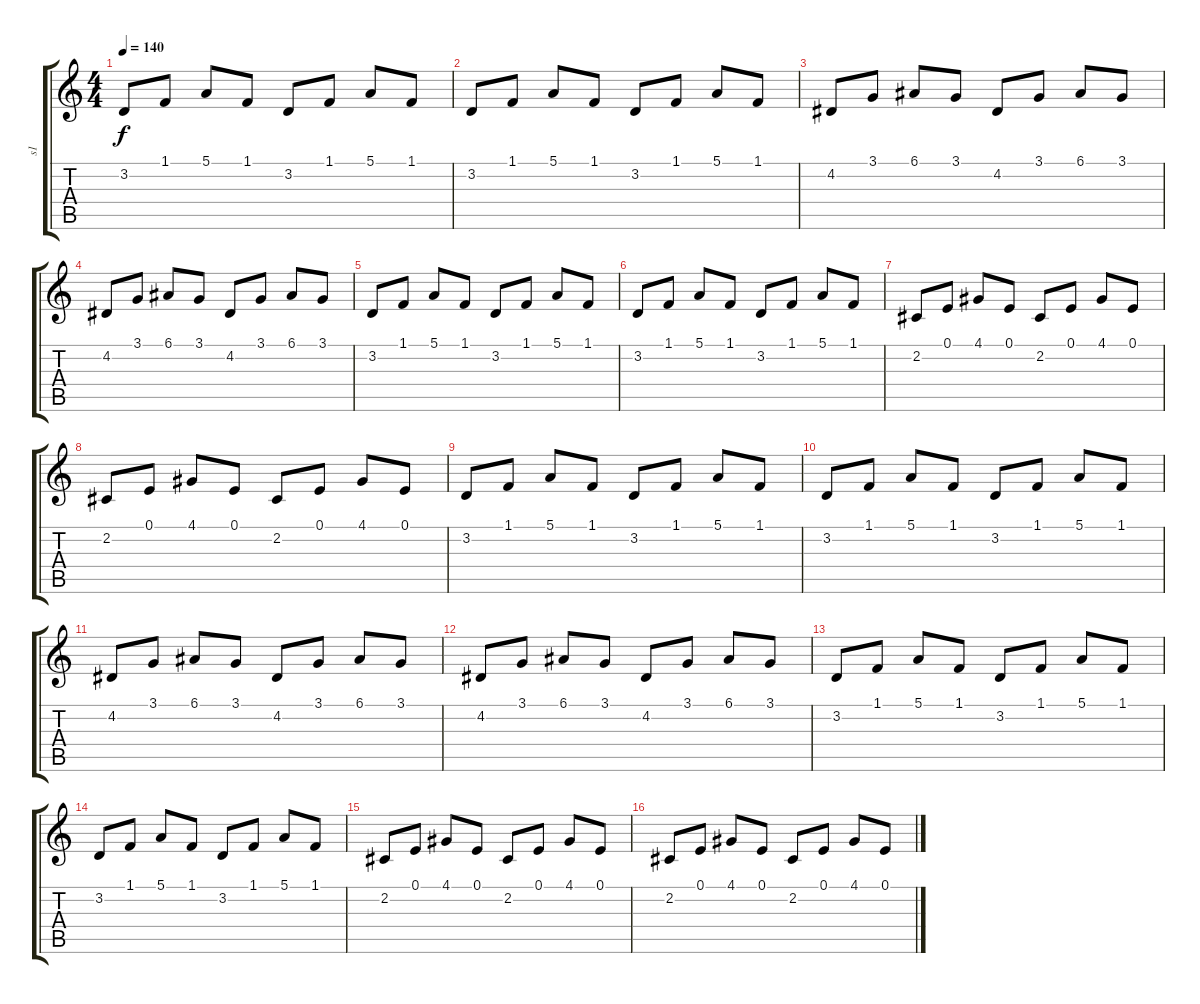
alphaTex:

\track ("s1" "s1") {instrument fx4atmosphere}
\staff {score tabs}
\tuning (E4 B3 G3 D3 A2 E2) {hide}
\ts (4 4)
\tempo 140
\clef g2
\ks c
3.2.8{dy f instrument fx4atmosphere} 1.1.8 5.1.8 1.1.8 3.2.8 1.1.8 5.1.8 1.1.8 |
3.2.8 1.1.8 5.1.8 1.1.8 3.2.8 1.1.8 5.1.8 1.1.8 |
4.2.8 3.1.8 6.1.8 3.1.8 4.2.8 3.1.8 6.1.8 3.1.8 |
4.2.8 3.1.8 6.1.8 3.1.8 4.2.8 3.1.8 6.1.8 3.1.8 |
3.2.8 1.1.8 5.1.8 1.1.8 3.2.8 1.1.8 5.1.8 1.1.8 |
3.2.8 1.1.8 5.1.8 1.1.8 3.2.8 1.1.8 5.1.8 1.1.8 |
2.2.8 0.1.8 4.1.8 0.1.8 2.2.8 0.1.8 4.1.8 0.1.8 |
2.2.8 0.1.8 4.1.8 0.1.8 2.2.8 0.1.8 4.1.8 0.1.8 |
3.2.8 1.1.8 5.1.8 1.1.8 3.2.8 1.1.8 5.1.8 1.1.8 |
3.2.8 1.1.8 5.1.8 1.1.8 3.2.8 1.1.8 5.1.8 1.1.8 |
4.2.8 3.1.8 6.1.8 3.1.8 4.2.8 3.1.8 6.1.8 3.1.8 |
4.2.8 3.1.8 6.1.8 3.1.8 4.2.8 3.1.8 6.1.8 3.1.8 |
3.2.8 1.1.8 5.1.8 1.1.8 3.2.8 1.1.8 5.1.8 1.1.8 |
3.2.8 1.1.8 5.1.8 1.1.8 3.2.8 1.1.8 5.1.8 1.1.8 |
2.2.8 0.1.8 4.1.8 0.1.8 2.2.8 0.1.8 4.1.8 0.1.8 |
2.2.8 0.1.8 4.1.8 0.1.8 2.2.8 0.1.8 4.1.8 0.1.8
